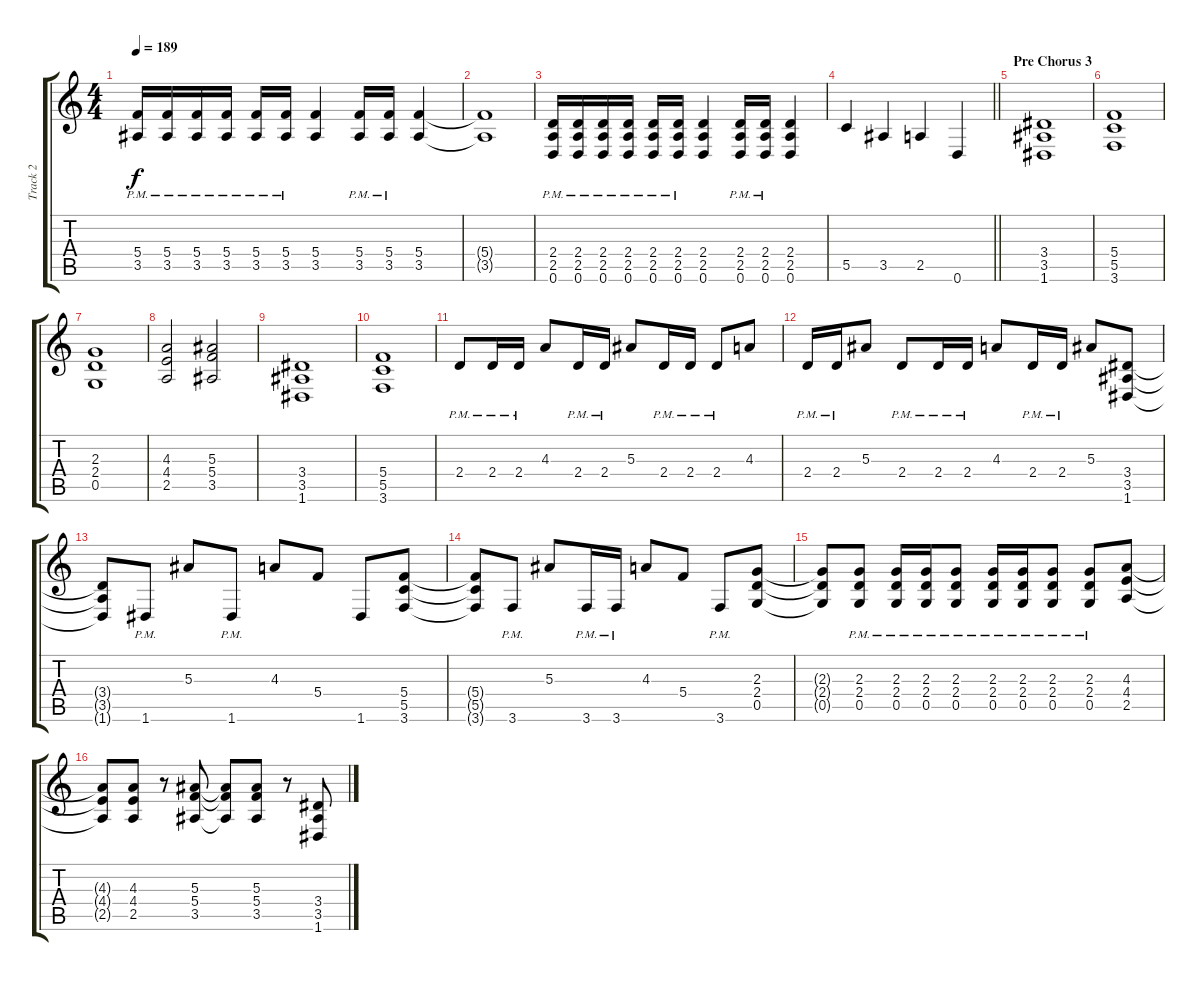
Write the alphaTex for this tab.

\track ("Track 2" "Track 2") {instrument distortionguitar}
\staff {score tabs}
\tuning (D4 A3 F3 C3 G2 D2) {hide}
\ts (4 4)
\tempo 189
\clef g2
\ks c
(5.4{pm} 3.5{pm}).16{dy f} (5.4{pm} 3.5{pm}).16 (5.4{pm} 3.5{pm}).16 (5.4{pm} 3.5{pm}).16 (5.4{pm} 3.5{pm}).16 (5.4{pm} 3.5{pm}).16 (5.4 3.5).4 (5.4{pm} 3.5{pm}).16 (5.4{pm} 3.5{pm}).16 (5.4 3.5).4 |
(5.4{t} 3.5{t}).1 |
(2.4{pm} 2.5{pm} 0.6{pm}).16 (2.4{pm} 2.5{pm} 0.6{pm}).16 (2.4{pm} 2.5{pm} 0.6{pm}).16 (2.4{pm} 2.5{pm} 0.6{pm}).16 (2.4{pm} 2.5{pm} 0.6{pm}).16 (2.4{pm} 2.5{pm} 0.6{pm}).16 (2.4 2.5 0.6).4 (2.4{pm} 2.5{pm} 0.6{pm}).16 (2.4{pm} 2.5{pm} 0.6{pm}).16 (2.4 2.5 0.6).4 |
\barLineRight lightlight
5.5.4 3.5.4 2.5.4 0.6.4 |
\section ("" "Pre Chorus 3")
(3.4 3.5 1.6).1 |
(5.4 5.5 3.6).1 |
(2.3 2.4 0.5).1 |
(4.3 4.4 2.5).2 (5.3 5.4 3.5).2 |
(3.4 3.5 1.6).1 |
(5.4 5.5 3.6).1 |
2.4{pm}.8 2.4{pm}.16 2.4{pm}.16 4.3.8 2.4{pm}.16 2.4{pm}.16 5.3.8 2.4{pm}.16 2.4{pm}.16 2.4{pm}.8 4.3.8 |
2.4{pm}.16 2.4{pm}.16 5.3.8 2.4{pm}.8 2.4{pm}.16 2.4{pm}.16 4.3.8 2.4{pm}.16 2.4{pm}.16 5.3.8 (3.4 3.5 1.6).8 |
(3.4{t} 3.5{t} 1.6{t}).8 1.6{pm}.8 5.3.8 1.6{pm}.8 4.3.8 5.4.8 1.6.8 (5.4 5.5 3.6).8 |
(5.4{t} 5.5{t} 3.6{t}).8 3.6{pm}.8 5.3.8 3.6{pm}.16 3.6{pm}.16 4.3.8 5.4.8 3.6{pm}.8 (2.3 2.4 0.5).8 |
(2.3{t} 2.4{t} 0.5{t}).8 (2.3{pm} 2.4{pm} 0.5{pm}).8 (2.3{pm} 2.4{pm} 0.5{pm}).16 (2.3{pm} 2.4{pm} 0.5{pm}).16 (2.3{pm} 2.4{pm} 0.5{pm}).8 (2.3{pm} 2.4{pm} 0.5{pm}).16 (2.3{pm} 2.4{pm} 0.5{pm}).16 (2.3{pm} 2.4{pm} 0.5{pm}).8 (2.3{pm} 2.4{pm} 0.5{pm}).8 (4.3 4.4 2.5).8 |
(4.3{t} 4.4{t} 2.5{t}).8 (4.3 4.4 2.5).8 r.8 (5.3 5.4 3.5).8 (5.3{t} 5.4{t} 3.5{t}).8 (5.3 5.4 3.5).8 r.8 (3.4 3.5 1.6).8
